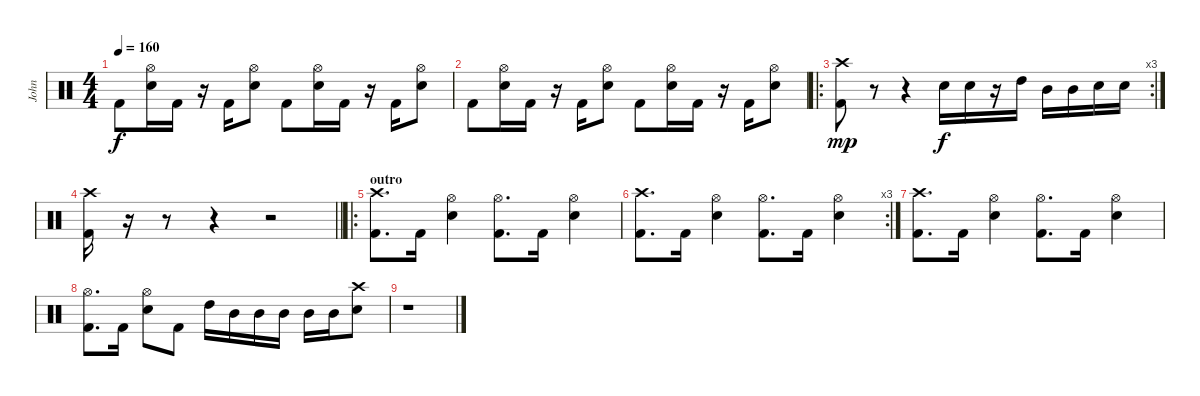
\track ("John" "John") {instrument percussion}
\staff {score}
\articulation defaults
\ts (4 4)
\tempo 160
\clef neutral
\ks c "Kick (hit) 2".8{dy f}
("Hi-Hat (open)" "Electric Snare (hit)").16 "Kick (hit) 2".16 r.16 "Kick (hit) 2".16 ("Hi-Hat (open)" "Electric Snare (hit)").8 "Kick (hit) 2".8 ("Hi-Hat (open)" "Electric Snare (hit)").16 "Kick (hit) 2".16 r.16 "Kick (hit) 2".16 ("Hi-Hat (open)" "Electric Snare (hit)").8 |
"Kick (hit) 2".8 ("Hi-Hat (open)" "Electric Snare (hit)").16 "Kick (hit) 2".16 r.16 "Kick (hit) 2".16 ("Hi-Hat (open)" "Electric Snare (hit)").8 "Kick (hit) 2".8 ("Hi-Hat (open)" "Electric Snare (hit)").16 "Kick (hit) 2".16 r.16 "Kick (hit) 2".16 ("Hi-Hat (open)" "Electric Snare (hit)").8 |
\ro
\rc 3
("Crash high (hit)" "Kick (hit) 2").8{dy mp} r.8{volume 0} r.4 "Electric Snare (hit)".16{dy f volume 13} "Electric Snare (hit)".16 r.16 "High Tom (hit)".16 "Mid Tom (hit)".16 "Mid Tom (hit)".16 "Electric Snare (hit)".16 "Electric Snare (hit)".16 |
\barLineRight lightlight
("Crash high (hit)" "Kick (hit) 2").16 r.16{volume 0} r.8 r.4 r.2 |
\ro
\section ("" "outro")
("Crash high (hit)" "Kick (hit) 2").8{d volume 13} "Kick (hit) 2".16 ("Hi-Hat (open)" "Electric Snare (hit)").4 ("Hi-Hat (open)" "Kick (hit) 2").8{d} "Kick (hit) 2".16 ("Hi-Hat (open)" "Electric Snare (hit)").4 |
\rc 3
("Crash high (hit)" "Kick (hit) 2").8{d} "Kick (hit) 2".16 ("Hi-Hat (open)" "Electric Snare (hit)").4 ("Hi-Hat (open)" "Kick (hit) 2").8{d} "Kick (hit) 2".16 ("Hi-Hat (open)" "Electric Snare (hit)").4 |
("Crash high (hit)" "Kick (hit) 2").8{d} "Kick (hit) 2".16 ("Hi-Hat (open)" "Electric Snare (hit)").4 ("Hi-Hat (open)" "Kick (hit) 2").8{d} "Kick (hit) 2".16 ("Hi-Hat (open)" "Electric Snare (hit)").4 |
("Hi-Hat (open)" "Kick (hit) 2").8{d} "Kick (hit) 2".16 ("Hi-Hat (open)" "Electric Snare (hit)").8 "Kick (hit) 2".8 "High Tom (hit)".16 "Mid Tom (hit)".16 "Mid Tom (hit)".16 "Mid Tom (hit)".16 "Mid Tom (hit)".16 "Mid Tom (hit)".16 ("Crash high (hit)" "Electric Snare (hit)").8 |
r.1
